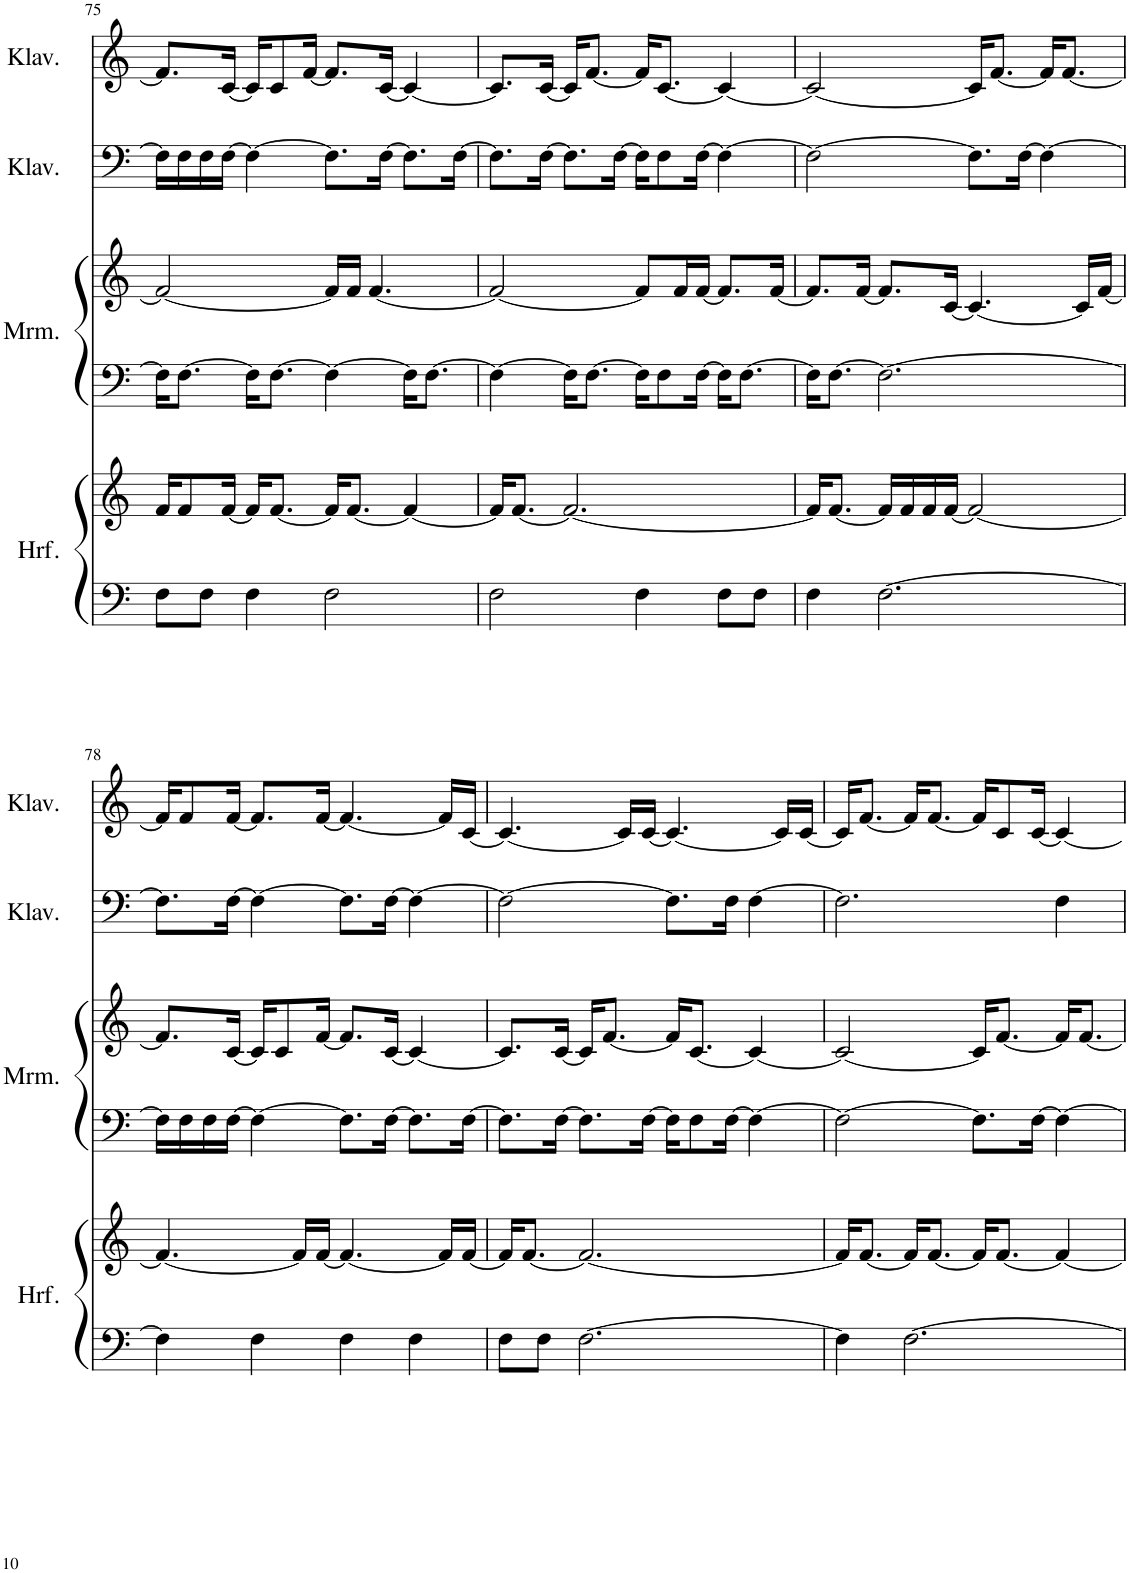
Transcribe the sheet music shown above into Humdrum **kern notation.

**kern	**kern	**kern	**kern	**kern	**kern
*part4	*part4	*part3	*part3	*part2	*part1
*staff6	*staff5	*staff4	*staff3	*staff2	*staff1
*I"Harfe	*	*I"Marimba	*	*I"Klavier	*I"Klavier
*I'Hrf.	*	*I'Mrm.	*	*I'Klav.	*I'Klav.
!!LO:PB:g=z
*clefF4	*clefG2	*clefF4	*clefG2	*clefF4	*clefG2
*k[]	*k[]	*k[]	*k[]	*k[]	*k[]
*M4/4	*M4/4	*M4/4	*M4/4	*M4/4	*M4/4
=75	=75	=75	=75	=75	=75
8F\L	16f/KL	16F\KL]	2f/_	16F\LL]	8.f/L]
.	8f/	[8.F\J	.	16F\	.
8F\J	.	.	.	16F\	.
.	[16f/Jk	.	.	[16F\JJ	[16c/Jk
4F\	16f/KL]	16F\KL]	.	4F\_	16c/KL]
.	[8.f/J	[8.F\J	.	.	8c/
.	.	.	.	.	[16f/Jk
2F\	16f/KL]	4F\_	16f/LL]	8.F\L]	8.f/L]
.	[8.f/J	.	16f/JJ	.	.
.	.	.	[4.f/	.	.
.	.	.	.	[16F\Jk	[16c/Jk
.	4f/_	16F\KL]	.	8.F\L]	4c/_
.	.	[8.F\J	.	.	.
.	.	.	.	[16F\Jk	.
=76	=76	=76	=76	=76	=76
2F\	16f/KL]	4F\_	2f/_	8.F\L]	8.c/L]
.	[8.f/J	.	.	.	.
.	.	.	.	[16F\Jk	[16c/Jk
.	2.f/_	16F\KL]	.	8.F\L]	16c/KL]
.	.	[8.F\J	.	.	[8.f/J
.	.	.	.	[16F\Jk	.
4F\	.	16F\KL]	8f/L]	16F\KL]	16f/KL]
.	.	8F\	.	8F\	[8.c/J
.	.	.	16f/L	.	.
.	.	[16F\Jk	[16f/JJ	[16F\Jk	.
8F\L	.	16F\KL]	8.f/L]	4F\_	4c/_
.	.	[8.F\J	.	.	.
8F\J	.	.	.	.	.
.	.	.	[16f/Jk	.	.
=77	=77	=77	=77	=77	=77
4F\	16f/KL]	16F\KL]	8.f/L]	2F\_	2c/_
.	[8.f/J	[8.F\J	.	.	.
.	.	.	[16f/Jk	.	.
[2.F\	16f/LL]	2.F\_	8.f/L]	.	.
.	16f/	.	.	.	.
.	16f/	.	.	.	.
.	[16f/JJ	.	[16c/Jk	.	.
.	2f/_	.	4.c/_	8.F\L]	16c/KL]
.	.	.	.	.	[8.f/J
.	.	.	.	[16F\Jk	.
.	.	.	.	4F\_	16f/KL]
.	.	.	.	.	[8.f/J
.	.	.	16c/LL]	.	.
.	.	.	[16f/JJ	.	.
!!LO:LB:g=z
=78	=78	=78	=78	=78	=78
4F\]	4.f/_	16F\LL]	8.f/L]	8.F\L]	16f/KL]
.	.	16F\	.	.	8f/
.	.	16F\	.	.	.
.	.	[16F\JJ	[16c/Jk	[16F\Jk	[16f/Jk
4F\	.	4F\_	16c/KL]	4F\_	8.f/L]
.	.	.	8c/	.	.
.	16f/LL]	.	.	.	.
.	[16f/JJ	.	[16f/Jk	.	[16f/Jk
4F\	4.f/_	8.F\L]	8.f/L]	8.F\L]	4.f/_
.	.	[16F\Jk	[16c/Jk	[16F\Jk	.
4F\	.	8.F\L]	4c/_	4F\_	.
.	16f/LL]	.	.	.	16f/LL]
.	[16f/JJ	[16F\Jk	.	.	[16c/JJ
=79	=79	=79	=79	=79	=79
8F\L	16f/KL]	8.F\L]	8.c/L]	2F\_	4.c/_
.	[8.f/J	.	.	.	.
8F\J	.	.	.	.	.
.	.	[16F\Jk	[16c/Jk	.	.
[2.F\	2.f/_	8.F\L]	16c/KL]	.	.
.	.	.	[8.f/J	.	.
.	.	.	.	.	16c/LL]
.	.	[16F\Jk	.	.	[16c/JJ
.	.	16F\KL]	16f/KL]	8.F\L]	4.c/_
.	.	8F\	[8.c/J	.	.
.	.	[16F\Jk	.	16F\Jk	.
.	.	4F\_	4c/_	[4F\	.
.	.	.	.	.	16c/LL]
.	.	.	.	.	[16c/JJ
=80	=80	=80	=80	=80	=80
4F\]	16f/KL]	2F\_	2c/_	2.F\]	16c/KL]
.	[8.f/J	.	.	.	[8.f/J
[2.F\	16f/KL]	.	.	.	16f/KL]
.	[8.f/J	.	.	.	[8.f/J
.	16f/KL]	8.F\L]	16c/KL]	.	16f/KL]
.	[8.f/J	.	[8.f/J	.	8c/
.	.	[16F\Jk	.	.	[16c/Jk
.	4f/_	4F\_	16f/KL]	4F\	4c/_
.	.	.	[8.f/J	.	.
=	=	=	=	=	=
*-	*-	*-	*-	*-	*-
